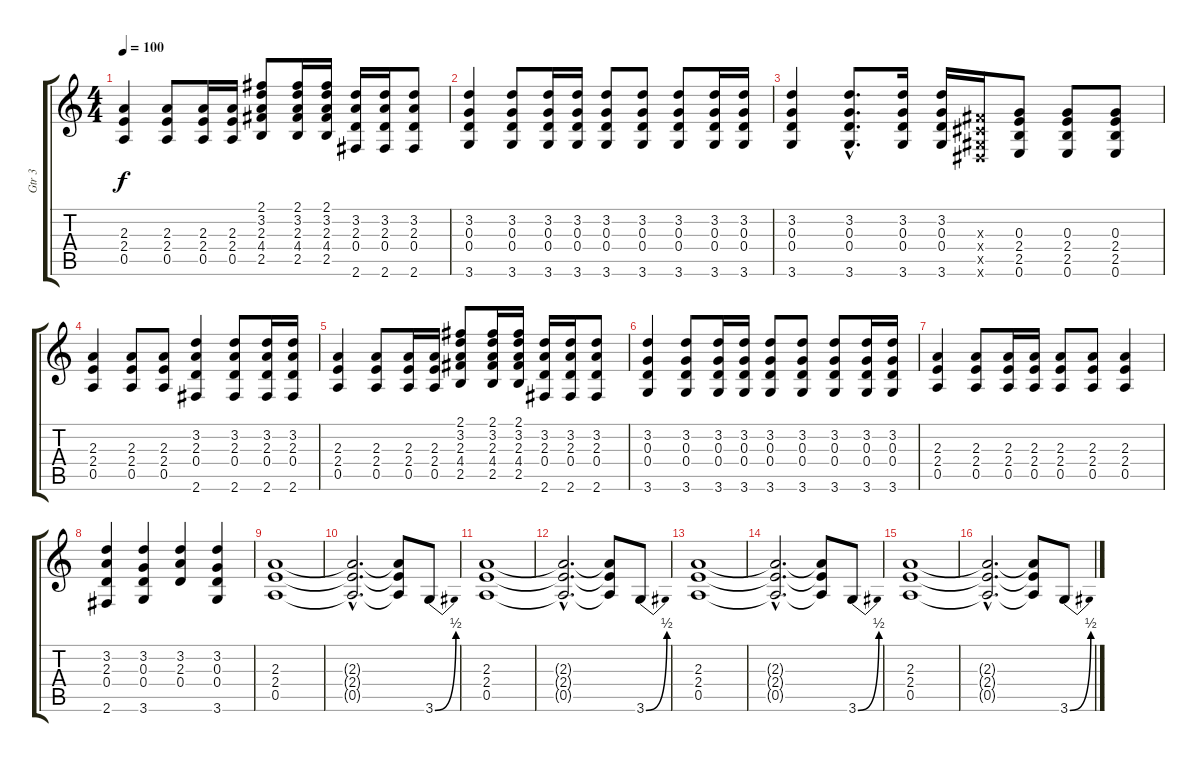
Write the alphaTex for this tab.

\track ("Gtr 3" "Gtr 3") {instrument distortionguitar}
\staff {score tabs}
\tuning (E4 B3 G3 D3 A2 E2) {hide}
\ts (4 4)
\tempo 100
\clef g2
\ks c
(2.3 2.4 0.5).4{dy f} (2.3 2.4 0.5).8 (2.3 2.4 0.5).16 (2.3 2.4 0.5).16 (2.1 3.2 2.3 4.4 2.5).8 (2.1 3.2 2.3 4.4 2.5).16 (2.1 3.2 2.3 4.4 2.5).16 (3.2 2.3 0.4 2.6).16 (3.2 2.3 0.4 2.6).16 (3.2 2.3 0.4 2.6).8 |
(3.2 0.3 0.4 3.6).4 (3.2 0.3 0.4 3.6).8 (3.2 0.3 0.4 3.6).16 (3.2 0.3 0.4 3.6).16 (3.2 0.3 0.4 3.6).8 (3.2 0.3 0.4 3.6).8 (3.2 0.3 0.4 3.6).8 (3.2 0.3 0.4 3.6).16 (3.2 0.3 0.4 3.6).16 |
(3.2 0.3 0.4 3.6).4 (3.2{hac} 0.3{hac} 0.4{hac} 3.6{hac}).8{d} (3.2 0.3 0.4 3.6).16 (3.2 0.3 0.4 3.6).16 (-1.3{x} -1.4{x} -1.5{x} -1.6{x}).16 (0.3 2.4 2.5 0.6).8 (0.3 2.4 2.5 0.6).8 (0.3 2.4 2.5 0.6).8 |
(2.3 2.4 0.5).4 (2.3 2.4 0.5).8 (2.3 2.4 0.5).8 (3.2 2.3 0.4 2.6).4 (3.2 2.3 0.4 2.6).8 (3.2 2.3 0.4 2.6).16 (3.2 2.3 0.4 2.6).16 |
(2.3 2.4 0.5).4 (2.3 2.4 0.5).8 (2.3 2.4 0.5).16 (2.3 2.4 0.5).16 (2.1 3.2 2.3 4.4 2.5).8 (2.1 3.2 2.3 4.4 2.5).16 (2.1 3.2 2.3 4.4 2.5).16 (3.2 2.3 0.4 2.6).16 (3.2 2.3 0.4 2.6).16 (3.2 2.3 0.4 2.6).8 |
(3.2 0.3 0.4 3.6).4 (3.2 0.3 0.4 3.6).8 (3.2 0.3 0.4 3.6).16 (3.2 0.3 0.4 3.6).16 (3.2 0.3 0.4 3.6).8 (3.2 0.3 0.4 3.6).8 (3.2 0.3 0.4 3.6).8 (3.2 0.3 0.4 3.6).16 (3.2 0.3 0.4 3.6).16 |
(2.3 2.4 0.5).4 (2.3 2.4 0.5).8 (2.3 2.4 0.5).16 (2.3 2.4 0.5).16 (2.3 2.4 0.5).8 (2.3 2.4 0.5).8 (2.3 2.4 0.5).4 |
(3.2 2.3 0.4 2.6).4 (3.2 0.3 0.4 3.6).4 (3.2 2.3 0.4).4 (3.2 0.3 0.4 3.6).4 |
(2.3 2.4 0.5).1 |
(2.3{hac t} 2.4{hac t} 0.5{hac t}).2{d} (2.3{t} 2.4{t} 0.5{t}).8 3.6{be (bend 0 0 60 2)}.8 |
(2.3 2.4 0.5).1 |
(2.3{hac t} 2.4{hac t} 0.5{hac t}).2{d} (2.3{t} 2.4{t} 0.5{t}).8 3.6{be (bend 0 0 60 2)}.8 |
(2.3 2.4 0.5).1 |
(2.3{hac t} 2.4{hac t} 0.5{hac t}).2{d} (2.3{t} 2.4{t} 0.5{t}).8 3.6{be (bend 0 0 60 2)}.8 |
(2.3 2.4 0.5).1 |
(2.3{hac t} 2.4{hac t} 0.5{hac t}).2{d} (2.3{t} 2.4{t} 0.5{t}).8 3.6{be (bend 0 0 60 2)}.8
